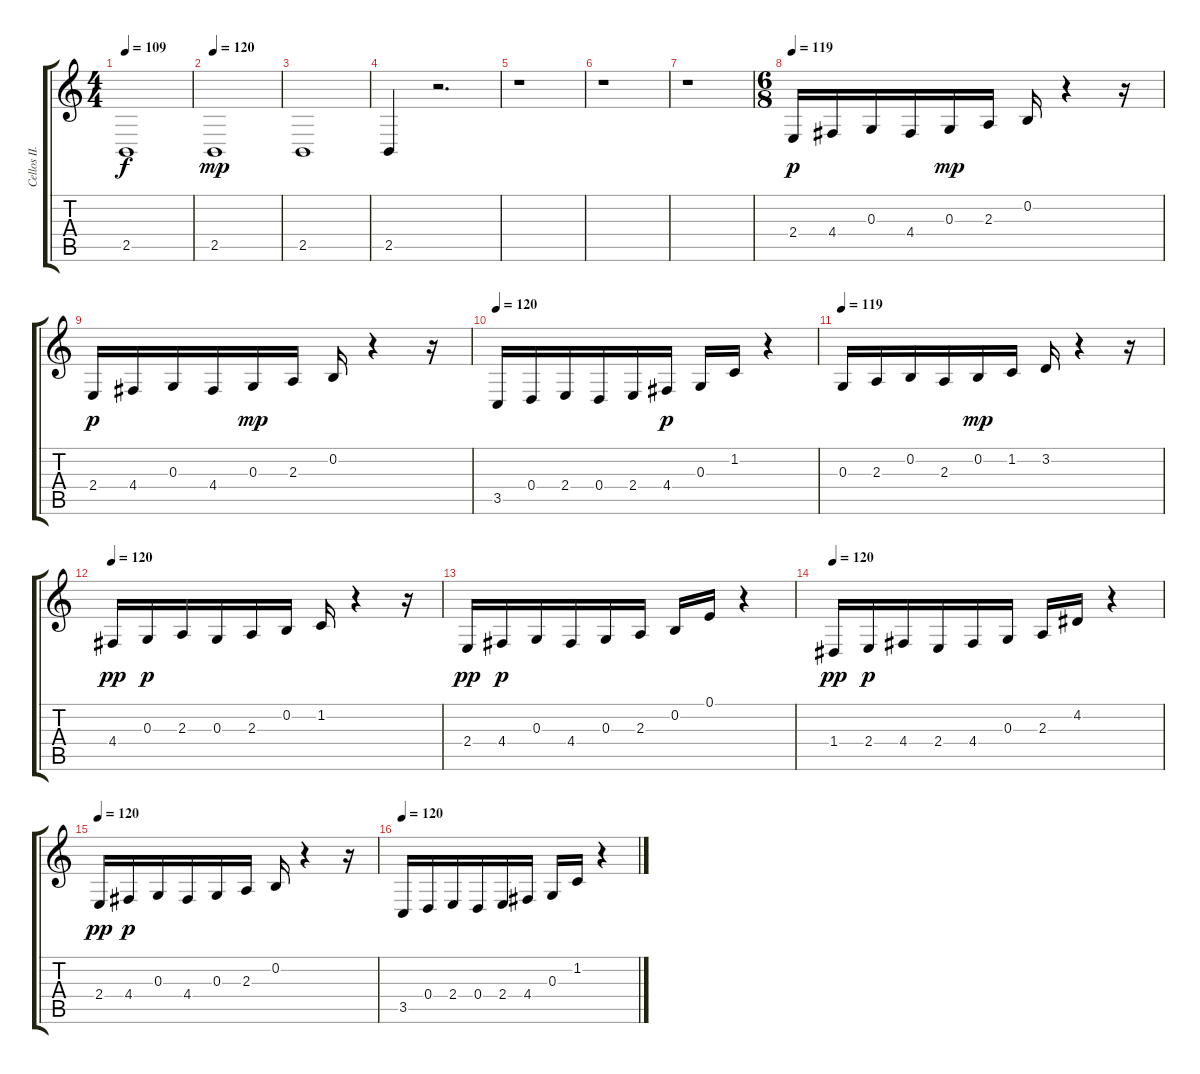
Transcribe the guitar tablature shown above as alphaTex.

\track ("Cellos II." "Cellos II.") {instrument pizzicatostrings}
\staff {score tabs}
\tuning (E4 B3 G3 D3 A2 E2) {hide}
\ts (4 4)
\tempo 109
\clef g2
\ks c
2.5{t}.1{dy f} |
\tempo 120
2.5.1{dy mp} |
2.5.1 |
2.5.4 r.2{d} |
r.1 |
r.1 |
r.1 |
\ts (6 8)
\tempo 119
2.4.16{dy p} 4.4.16 0.3.16 4.4.16 0.3.16{dy mp} 2.3.16 0.2.16 r.4 r.16 |
2.4.16{dy p} 4.4.16 0.3.16 4.4.16 0.3.16{dy mp} 2.3.16 0.2.16 r.4 r.16 |
\tempo 120
3.5.16 0.4.16 2.4.16 0.4.16 2.4.16 4.4.16{dy p} 0.3.16 1.2.16 r.4 |
\tempo 119
0.3.16 2.3.16 0.2.16 2.3.16 0.2.16{dy mp} 1.2.16 3.2.16 r.4 r.16 |
\tempo 120
4.4.16{dy pp} 0.3.16{dy p} 2.3.16 0.3.16 2.3.16 0.2.16 1.2.16 r.4 r.16 |
2.4.16{dy pp} 4.4.16{dy p} 0.3.16 4.4.16 0.3.16 2.3.16 0.2.16 0.1.16 r.4 |
\tempo 120
1.4.16{dy pp} 2.4.16{dy p} 4.4.16 2.4.16 4.4.16 0.3.16 2.3.16 4.2.16 r.4 |
\tempo 120
2.4.16{dy pp} 4.4.16{dy p} 0.3.16 4.4.16 0.3.16 2.3.16 0.2.16 r.4 r.16 |
\tempo 120
3.5.16 0.4.16 2.4.16 0.4.16 2.4.16 4.4.16 0.3.16 1.2.16 r.4
